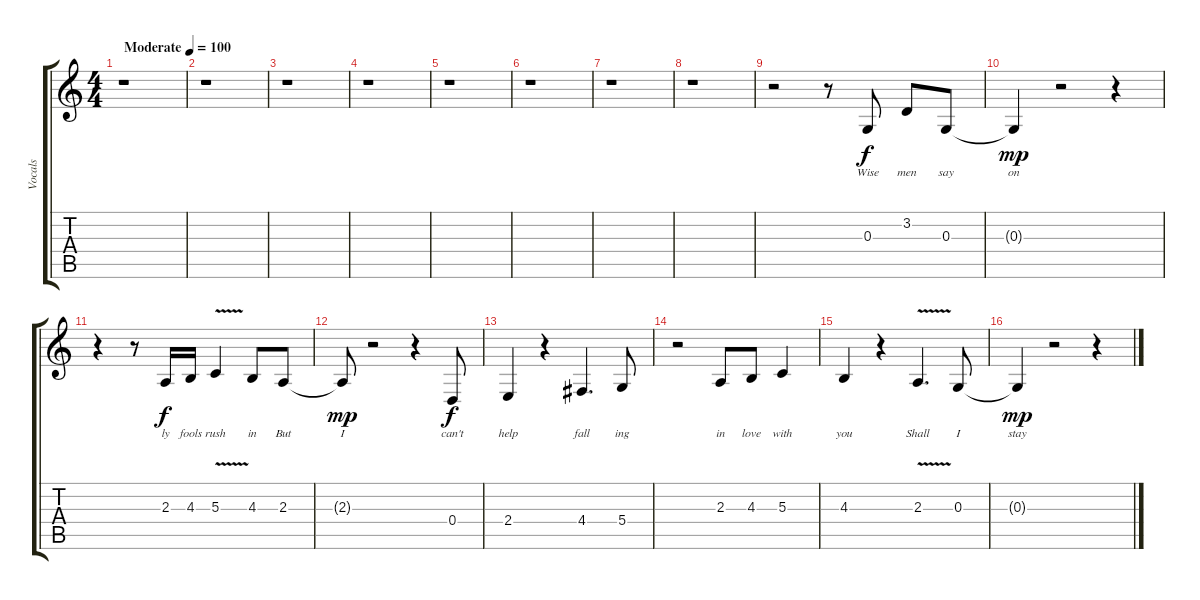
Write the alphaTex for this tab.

\track ("Vocals" "Vocals") {instrument harmonica}
\staff {score tabs}
\tuning (E4 B3 G3 D3 A2 E2) {hide}
\ts (4 4)
\tempo (100 "Moderate")
\clef g2
\ks c
r.1{dy f instrument harmonica} |
r.1 |
r.1 |
r.1 |
r.1 |
r.1 |
r.1 |
r.1 |
r.2 r.8 0.3.8{lyrics (0 "Wise") lyrics (1 "") lyrics (2 "") lyrics (3 "") lyrics (4 "")} 3.2.8{lyrics (0 "men") lyrics (1 "") lyrics (2 "") lyrics (3 "") lyrics (4 "")} 0.3.8{lyrics (0 "say") lyrics (1 "") lyrics (2 "") lyrics (3 "") lyrics (4 "")} |
0.3{t}.4{lyrics (0 "on") lyrics (1 "") lyrics (2 "") lyrics (3 "") lyrics (4 "") dy mp} r.2 r.4 |
r.4 r.8 2.3.16{lyrics (0 "ly") lyrics (1 "") lyrics (2 "") lyrics (3 "") lyrics (4 "") dy f} 4.3.16{lyrics (0 "fools") lyrics (1 "") lyrics (2 "") lyrics (3 "") lyrics (4 "")} 5.3{v}.4{lyrics (0 "rush") lyrics (1 "") lyrics (2 "") lyrics (3 "") lyrics (4 "")} 4.3.8{lyrics (0 "in") lyrics (1 "") lyrics (2 "") lyrics (3 "") lyrics (4 "")} 2.3.8{lyrics (0 "But") lyrics (1 "") lyrics (2 "") lyrics (3 "") lyrics (4 "")} |
2.3{t}.8{lyrics (0 "I") lyrics (1 "") lyrics (2 "") lyrics (3 "") lyrics (4 "") dy mp} r.2 r.4 0.4.8{lyrics (0 "can't") lyrics (1 "") lyrics (2 "") lyrics (3 "") lyrics (4 "") dy f} |
2.4.4{lyrics (0 "help") lyrics (1 "") lyrics (2 "") lyrics (3 "") lyrics (4 "")} r.4 4.4.4{d lyrics (0 "fall") lyrics (1 "") lyrics (2 "") lyrics (3 "") lyrics (4 "")} 5.4.8{lyrics (0 "ing") lyrics (1 "") lyrics (2 "") lyrics (3 "") lyrics (4 "")} |
r.2 2.3.8{lyrics (0 "in") lyrics (1 "") lyrics (2 "") lyrics (3 "") lyrics (4 "")} 4.3.8{lyrics (0 "love") lyrics (1 "") lyrics (2 "") lyrics (3 "") lyrics (4 "")} 5.3.4{lyrics (0 "with") lyrics (1 "") lyrics (2 "") lyrics (3 "") lyrics (4 "")} |
4.3.4{lyrics (0 "you") lyrics (1 "") lyrics (2 "") lyrics (3 "") lyrics (4 "")} r.4 2.3{v}.4{d lyrics (0 "Shall") lyrics (1 "") lyrics (2 "") lyrics (3 "") lyrics (4 "")} 0.3.8{lyrics (0 "I") lyrics (1 "") lyrics (2 "") lyrics (3 "") lyrics (4 "")} |
0.3{t}.4{lyrics (0 "stay") lyrics (1 "") lyrics (2 "") lyrics (3 "") lyrics (4 "") dy mp} r.2 r.4
